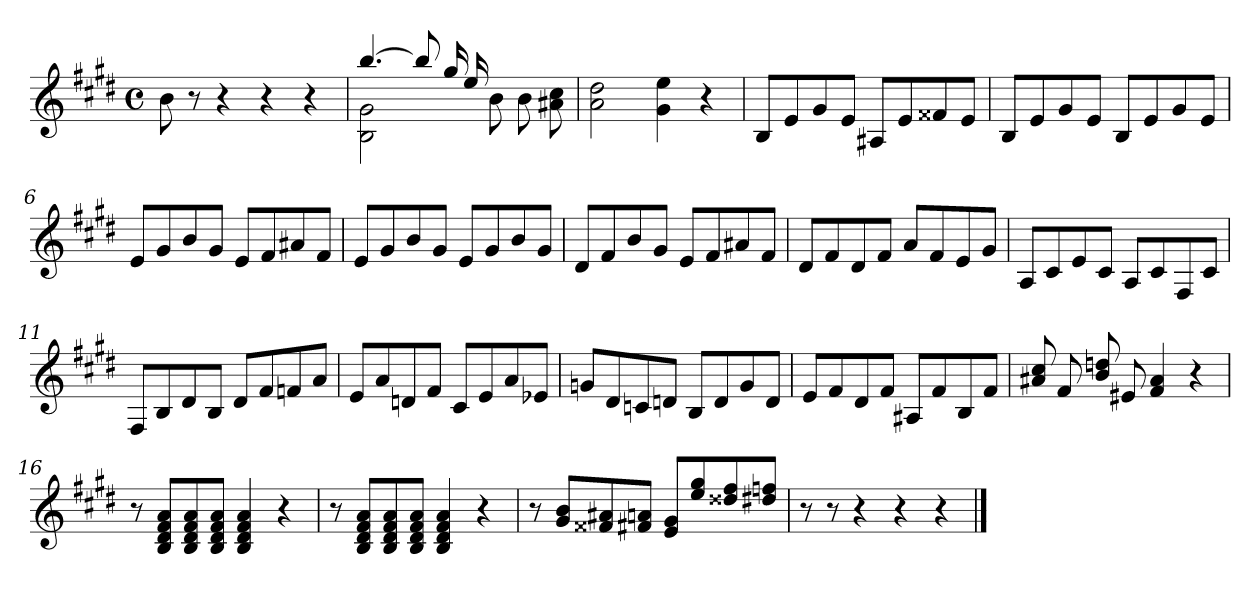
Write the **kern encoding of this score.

**kern
*part1
*staff1
*clefG2
*k[f#c#g#d#]
*M4/4
*met(c)
=1
8b\
8r
4r
4r
4r
=2
*^
[4.bb/	2B\ 2g#\
8bb/]	.
16gg#/	8ryy
16ee/	.
4.ryy	8b\
.	8b\
.	8a#X\ 8cc#\
*v	*v
=3
2a\ 2dd#\
4g#\ 4ee\
4r
=4
8B/L
8e/
8g#/
8e/J
8A#X/L
8e/
8f##X/
8e/J
=5
8B/L
8e/
8g#/
8e/J
8B/L
8e/
8g#/
8e/J
=6
8e/L
8g#/
8b/
8g#/J
8e/L
8f#/
8a#X/
8f#/J
=7
8e/L
8g#/
8b/
8g#/J
8e/L
8g#/
8b/
8g#/J
=8
8d#/L
8f#/
8b/
8g#/J
8e/L
8f#/
8a#X/
8f#/J
=9
8d#/L
8f#/
8d#/
8f#/J
8a/L
8f#/
8e/
8g#/J
=10
8A/L
8c#/
8e/
8c#/J
8A/L
8c#/
8F#/
8c#/J
=11
8F#/L
8B/
8d#/
8B/J
8d#/L
8f#/
8fn/
8a/J
=12
8e/L
8a/
8dn/
8f#/J
8c#/L
8e/
8a/
8e-X/J
=13
8gn/L
8d#/
8cn/
8dn/J
8B/L
8d/
8g/
8d/J
=14
8e/L
8f#/
8d#/
8f#/J
8A#X/L
8f#/
8B/
8f#/J
=15
8a#X/ 8cc#/
8f#/
8b/ 8ddn/
8e#X/
4f#/ 4a#/
4r
=16
8r
8B/ 8d#/ 8f#/ 8a/L
8B/ 8d#/ 8f#/ 8a/
8B/ 8d#/ 8f#/ 8a/J
4B/ 4d#/ 4f#/ 4a/
4r
=17
8r
8B/ 8d#/ 8f#/ 8a/L
8B/ 8d#/ 8f#/ 8a/
8B/ 8d#/ 8f#/ 8a/J
4B/ 4d#/ 4f#/ 4a/
4r
=18
8r
8g#/ 8b/L
8f##X/ 8a#X/
8f#X/ 8an/J
8e/ 8g#/L
8ee/ 8gg#/
8dd##X/ 8ff#/
8dd#X/ 8ffn/J
=19
8r
8r
4r
4r
4r
==
*-
